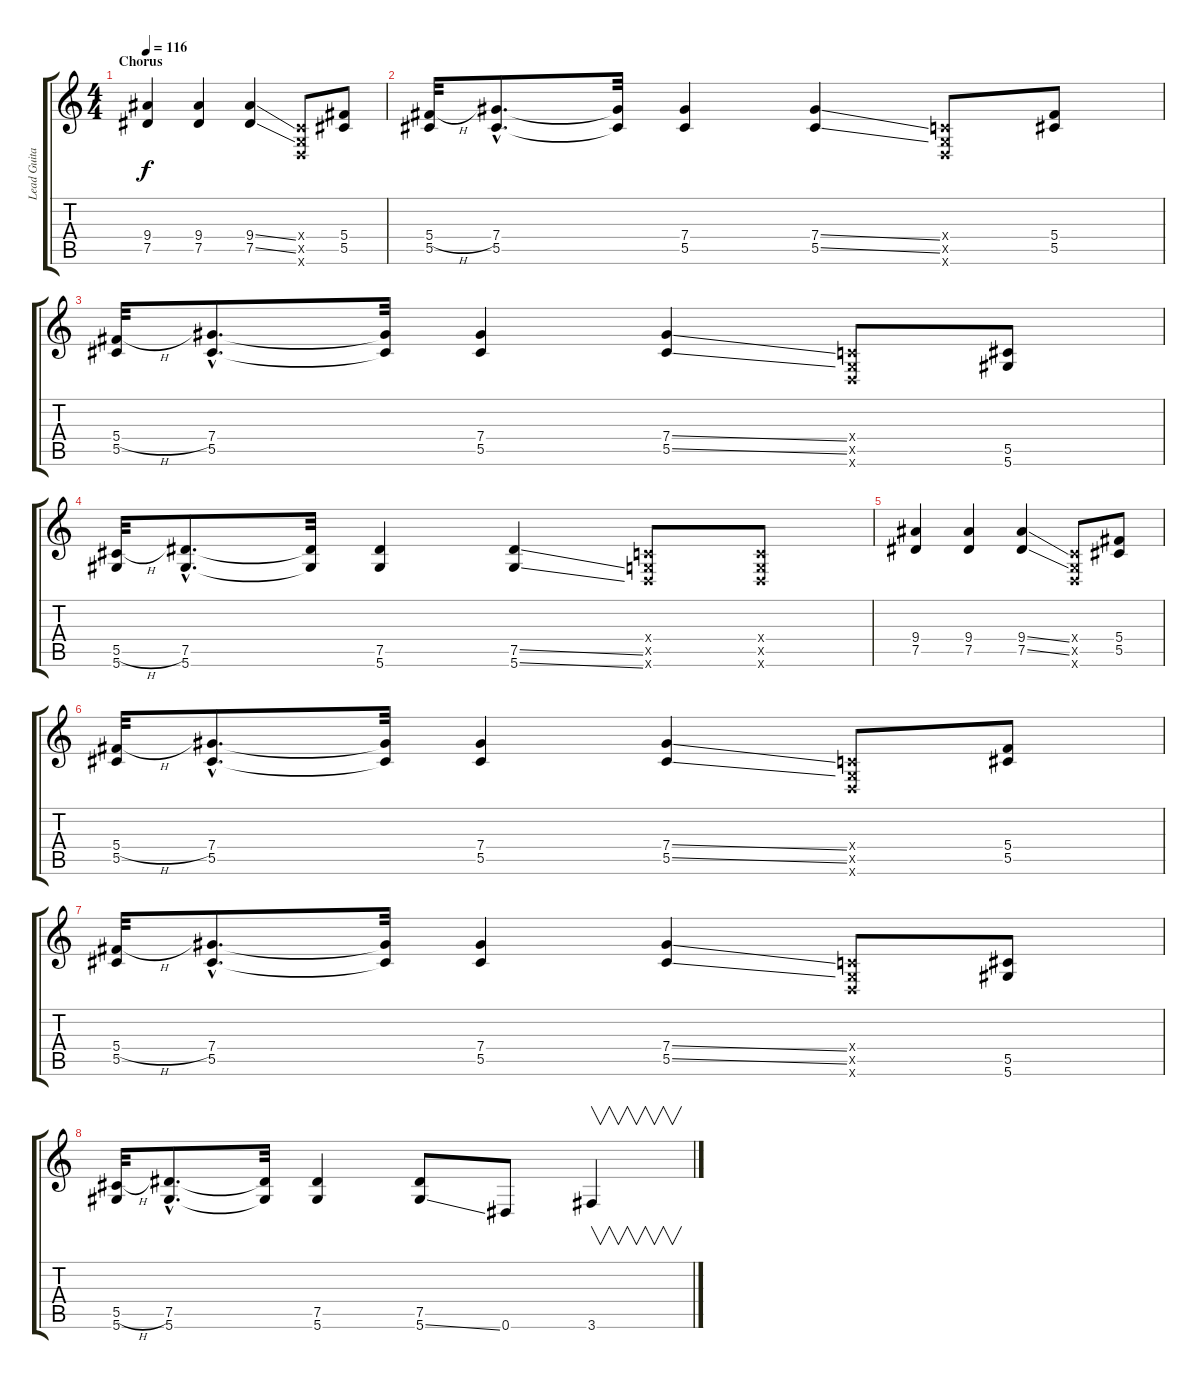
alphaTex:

\track ("Lead Guitar" "Lead Guita") {instrument distortionguitar}
\staff {score tabs}
\tuning (Eb4 Bb3 Gb3 Db3 Ab2 Eb2) {hide}
\ts (4 4)
\section ("" "Chorus")
\tempo 116
\clef g2
\ks c
(9.4 7.5).4{dy f} (9.4 7.5).4 (9.4{ss} 7.5{ss}).4 (-1.4{x} -1.5{x} -1.6{x}).8 (5.4 5.5).8 |
(5.4{h} 5.5).32 (7.4{hac} 5.5{hac}).8{d} (7.4{t} 5.5{t}).32 (7.4 5.5).4 (7.4{ss} 5.5{ss}).4 (-1.4{x} -1.5{x} -1.6{x}).8 (5.4 5.5).8 |
(5.4{h} 5.5).32 (7.4{hac} 5.5{hac}).8{d} (7.4{t} 5.5{t}).32 (7.4 5.5).4 (7.4{ss} 5.5{ss}).4 (-1.4{x} -1.5{x} -1.6{x}).8 (5.5 5.6).8 |
(5.5{h} 5.6).32 (7.5{hac} 5.6{hac}).8{d} (7.5{t} 5.6{t}).32 (7.5 5.6).4 (7.5{ss} 5.6{ss}).4 (-1.4{x} -1.5{x} -1.6{x}).8 (-1.4{x} -1.5{x} -1.6{x}).8 |
(9.4 7.5).4 (9.4 7.5).4 (9.4{ss} 7.5{ss}).4 (-1.4{x} -1.5{x} -1.6{x}).8 (5.4 5.5).8 |
(5.4{h} 5.5).32 (7.4{hac} 5.5{hac}).8{d} (7.4{t} 5.5{t}).32 (7.4 5.5).4 (7.4{ss} 5.5{ss}).4 (-1.4{x} -1.5{x} -1.6{x}).8 (5.4 5.5).8 |
(5.4{h} 5.5).32 (7.4{hac} 5.5{hac}).8{d} (7.4{t} 5.5{t}).32 (7.4 5.5).4 (7.4{ss} 5.5{ss}).4 (-1.4{x} -1.5{x} -1.6{x}).8 (5.5 5.6).8 |
(5.5{h} 5.6).32 (7.5{hac} 5.6{hac}).8{d} (7.5{t} 5.6{t}).32 (7.5 5.6).4 (7.5{ss} 5.6{ss}).8 0.6.8 3.6.4{v}
